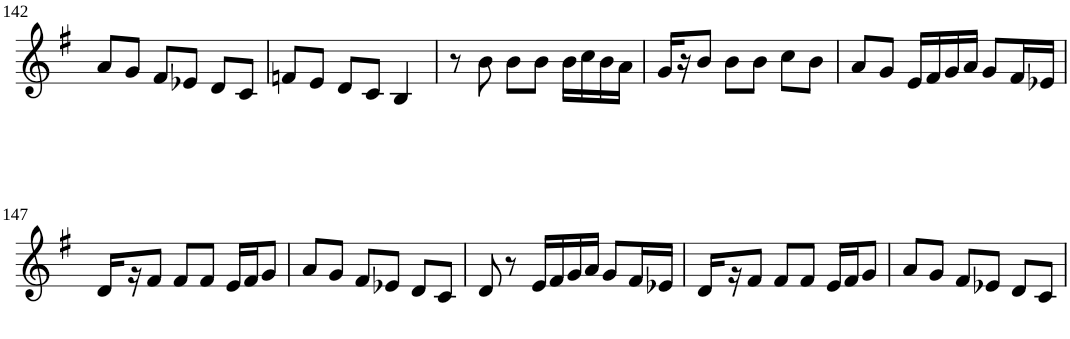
**kern
*part1
*staff1
*I"Violin
!!LO:PB:g=z
*clefG2
*k[f#]
*G:
*M3/4
=142
8a/L
8g/J
8f#/L
8e-X/J
8d/L
8c/J
=143
8fn/L
8e/J
8d/L
8c/J
4B/
=144
8r
8b\
8b\L
8b\J
16b\LL
16cc\
16b\
16a\JJ
=145
16g/LL
16r
8b/J
8b\L
8b\J
8cc\L
8b\J
=146
8a/L
8g/J
16e/LL
16f#/
16g/
16a/JJ
8g/L
16f#/L
16e-X/JJ
!!LO:LB:g=z
=147
16d/LL
16r
8f#/J
8f#/L
8f#/J
16e/LL
16f#/J
8g/J
=148
8a/L
8g/J
8f#/L
8e-X/J
8d/L
8c/J
=149
8d/
8r
16e/LL
16f#/
16g/
16a/JJ
8g/L
16f#/L
16e-X/JJ
=150
16d/LL
16r
8f#/J
8f#/L
8f#/J
16e/LL
16f#/J
8g/J
=151
8a/L
8g/J
8f#/L
8e-X/J
8d/L
8c/J
=
*-
